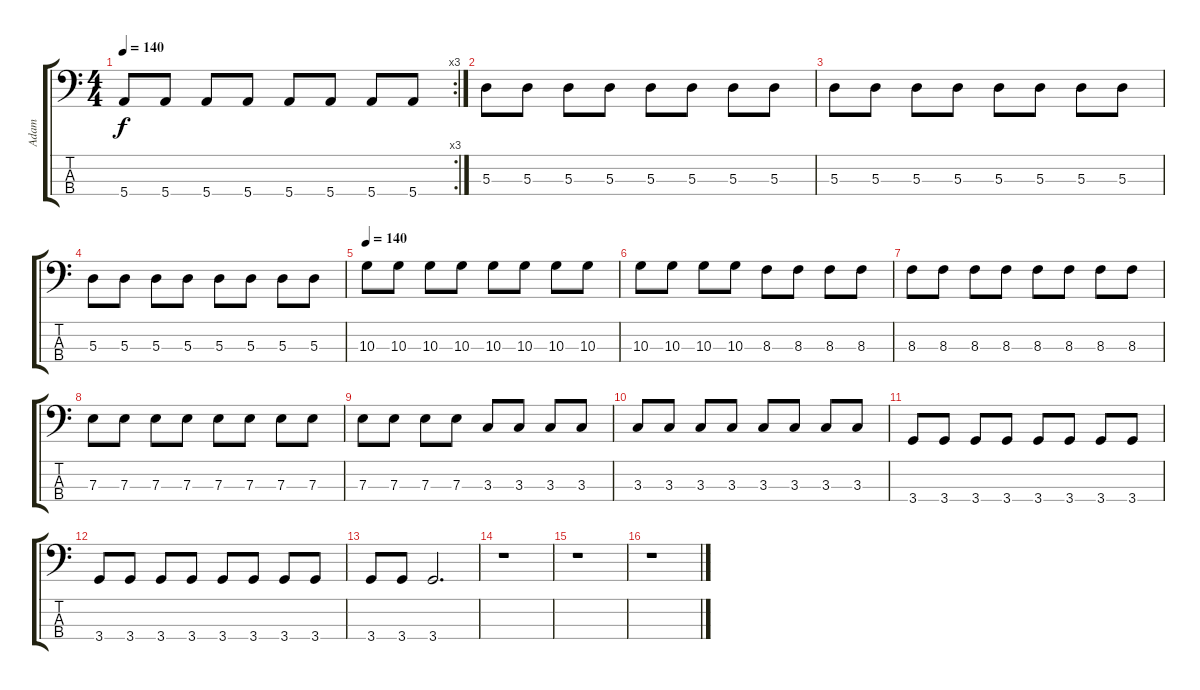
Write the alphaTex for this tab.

\track ("Adam" "Adam") {instrument electricbasspick}
\staff {score tabs}
\tuning (G2 D2 A1 E1) {hide}
\rc 3
\ts (4 4)
\tempo 140
\clef f4
\ks c
5.4.8{dy f} 5.4.8 5.4.8 5.4.8 5.4.8 5.4.8 5.4.8 5.4.8 |
5.3.8 5.3.8 5.3.8 5.3.8 5.3.8 5.3.8 5.3.8 5.3.8 |
5.3.8 5.3.8 5.3.8 5.3.8 5.3.8 5.3.8 5.3.8 5.3.8 |
5.3.8 5.3.8 5.3.8 5.3.8 5.3.8 5.3.8 5.3.8 5.3.8 |
\tempo 140
10.3.8 10.3.8 10.3.8 10.3.8 10.3.8 10.3.8 10.3.8 10.3.8 |
10.3.8 10.3.8 10.3.8 10.3.8 8.3.8 8.3.8 8.3.8 8.3.8 |
8.3.8 8.3.8 8.3.8 8.3.8 8.3.8 8.3.8 8.3.8 8.3.8 |
7.3.8 7.3.8 7.3.8 7.3.8 7.3.8 7.3.8 7.3.8 7.3.8 |
7.3.8 7.3.8 7.3.8 7.3.8 3.3.8 3.3.8 3.3.8 3.3.8 |
3.3.8 3.3.8 3.3.8 3.3.8 3.3.8 3.3.8 3.3.8 3.3.8 |
3.4.8 3.4.8 3.4.8 3.4.8 3.4.8 3.4.8 3.4.8 3.4.8 |
3.4.8 3.4.8 3.4.8 3.4.8 3.4.8 3.4.8 3.4.8 3.4.8 |
3.4.8 3.4.8 3.4.2{d} |
r.1 |
r.1 |
r.1
